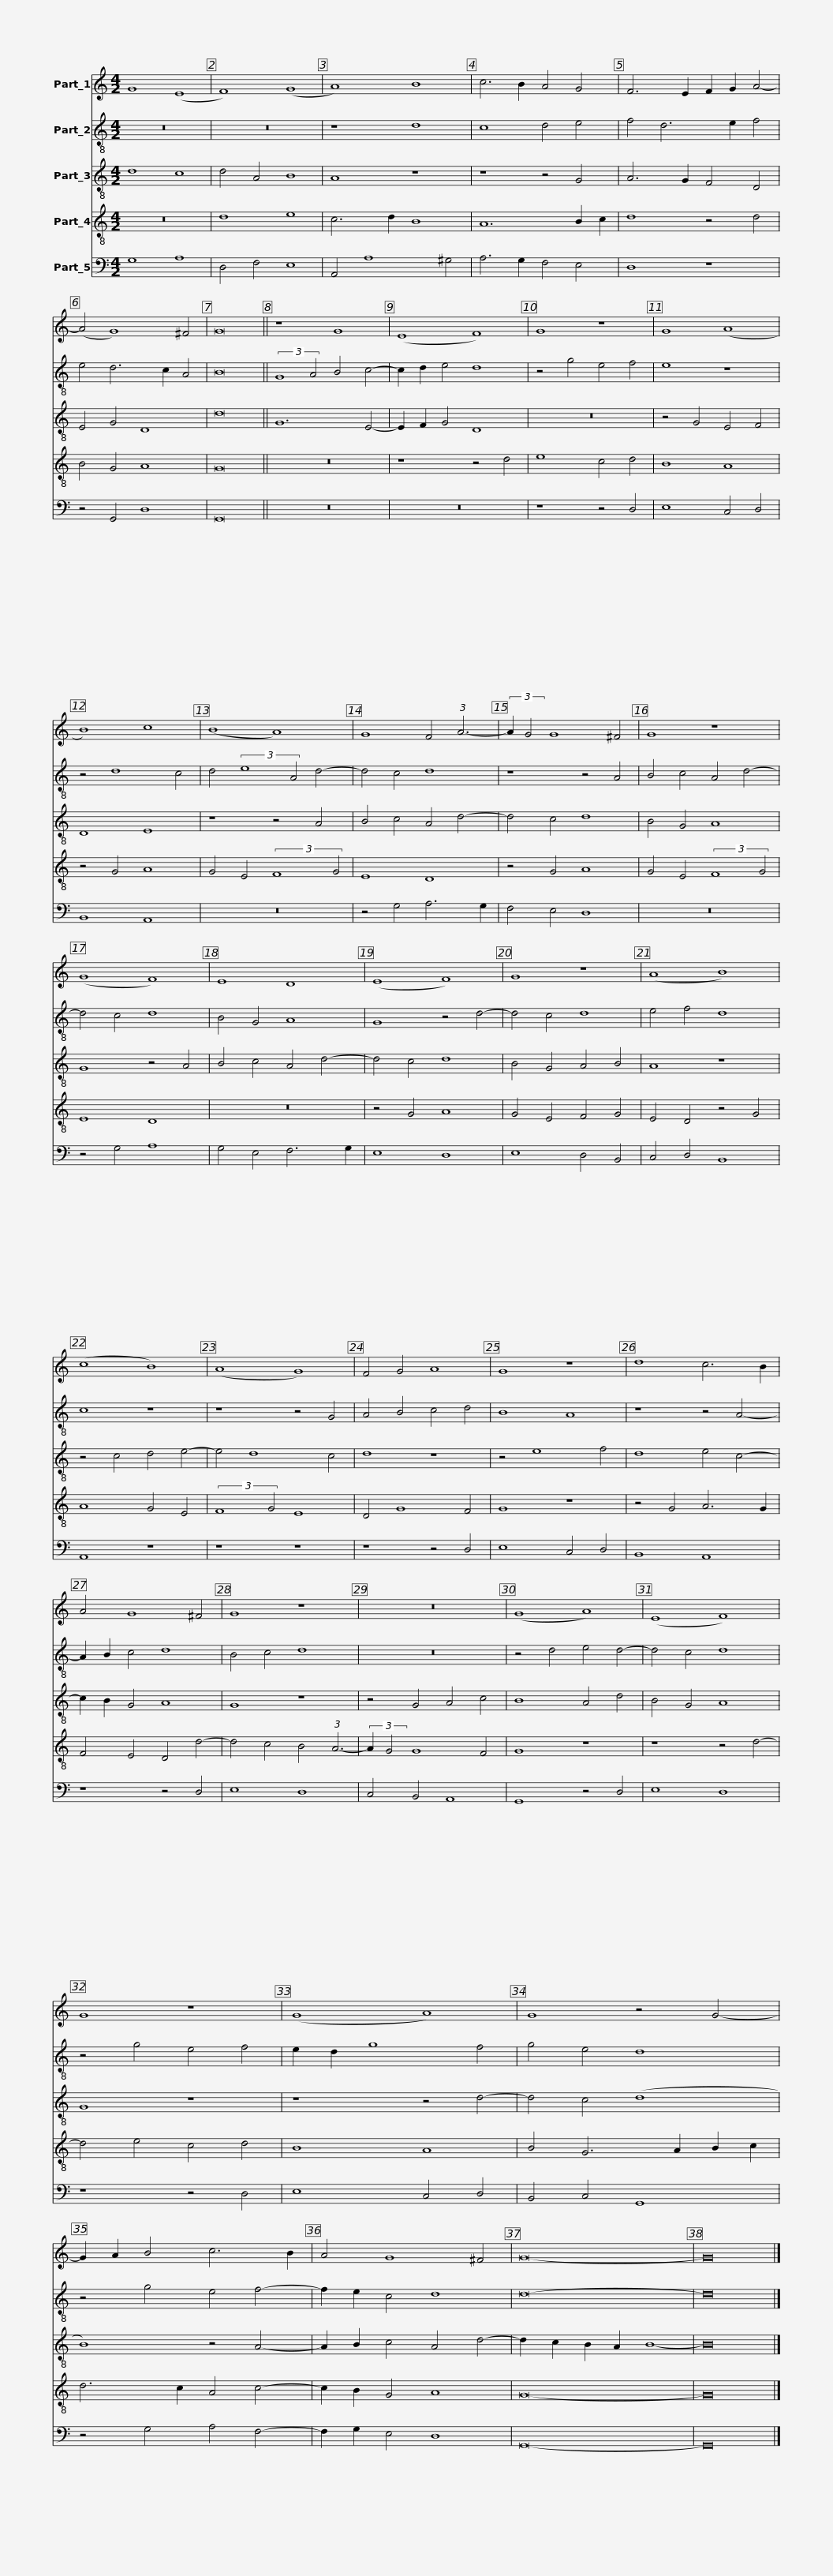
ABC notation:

X:1
%%score 1 2 3 4 5
L:1/8
M:4/2
I:linebreak $
K:C
V:1 treble
V:2 treble-8
V:3 treble-8
V:4 treble-8
V:5 bass
V:1
 G8 (E8 | F8) (G8 | A8) B8 | c6 B2 A4 G4 | F6 E2 F2 G2 A4- | %5
 (A4 G8) ^F4 | G16 ||$ z8 G8 | (E8 F8) | G8 z8 | %10
 G8 (A8 | B8) c8 | (B8 A8) | G8 F4 (3:2:1A6- |$ (3:2:2A2 G4 G8 ^F4 |$ %15
 G8 z8 | (G8 F8) | E8 D8 | (E8 F8) | G8 z8 | %20
 (A8 B8) | (c8 B8) |$ (A8 G8) |$ F4 G4 A8 | G8 z8 | %25
 d8 c6 B2 | A4 G8 ^F4 | G8 z8 | z16 | (G8 A8) |$ %30
 (E8 F8) | G8 z8 | (G8 A8) | G8 z4 G4- | G2 A2 B4 c6 B2 | %35
 A4 G8 ^F4 |$ G16- | G16 |] %38
V:2
 z16 | z16 | z8 d8 | c8 d4 e4 | f4 d6 e2 f4 | %5
 e4 d6 c2 A4 | B16 ||$ (3:2:2G8 A4 B4 c4- | c2 d2 e4 d8 | z4 g4 e4 f4 | %10
 e8 z8 | z4 d8 c4 | d4 (3:2:2e8 A4 d4- | d4 c4 d8 |$ z8 z4 A4 |$ %15
 B4 c4 A4 d4- | d4 c4 d8 | B4 G4 A8 | G8 z4 d4- | d4 c4 d8 | %20
 e4 f4 d8 | c8 z8 |$ z8 z4 G4 |$ A4 B4 c4 d4 | B8 A8 | %25
 z8 z4 A4- | A2 B2 c4 d8 | B4 c4 d8 | z16 | z4 d4 e4 d4- |$ %30
 d4 c4 d8 | z4 g4 e4 f4 | e2 d2 g8 f4 | g4 e4 d8 | z4 g4 e4 f4- | %35
 f2 e2 c4 d8 |$ d16- | d16 |] %38
V:3
 d8 c8 | d4 A4 B8 | A8 z8 | z8 z4 G4 | A6 G2 F4 D4 | %5
 E4 G4 D8 | d16 ||$ G12 E4- | E2 F2 G4 D8 | z16 | %10
 z4 G4 E4 F4 | D8 E8 | z8 z4 A4 | B4 c4 A4 d4- |$ d4 c4 d8 |$ %15
 B4 G4 A8 | G8 z4 A4 | B4 c4 A4 d4- | d4 c4 d8 | B4 G4 A4 B4 | %20
 A8 z8 | z4 c4 d4 e4- |$ e4 d8 c4 |$ d8 z8 | z4 e8 f4 | %25
 d8 e4 c4- | c2 B2 G4 A8 | G8 z8 | z4 G4 A4 c4 | B8 A4 d4 |$ %30
 B4 G4 A8 | G8 z8 | z8 z4 d4- | d4 c4 (d8 | B8) z4 A4- | %35
 A2 B2 c4 A4 d4- |$ d2 c2 B2 A2 B8- | B16 |] %38
V:4
 z16 | d8 e8 | c6 d2 B8 | A12 B2 c2 | d8 z4 d4 | %5
 B4 G4 A8 | G16 ||$ z16 | z8 z4 d4 | e8 c4 d4 | %10
 B8 A8 | z4 G4 A8 | G4 E4 (3:2:2F8 G4 | E8 D8 |$ z4 G4 A8 |$ %15
 G4 E4 (3:2:2F8 G4 | E8 D8 | z16 | z4 G4 A8 | G4 E4 F4 G4 | %20
 E4 D4 z4 G4 | A8 G4 E4 |$ (3:2:2F8 G4 E8 |$ D4 G8 F4 | G8 z8 | %25
 z4 G4 A6 G2 | F4 E4 D4 d4- | d4 c4 B4 (3:2:1A6- | (3:2:2A2 G4 G8 F4 | G8 z8 |$ %30
 z8 z4 d4- | d4 e4 c4 d4 | B8 A8 | B4 G6 A2 B2 c2 | d6 c2 A4 c4- | %35
 c2 B2 G4 A8 |$ G16- | G16 |] %38
V:5
 G,8 A,8 | D,4 F,4 E,8 | A,,4 A,8 ^G,4 | A,6 G,2 F,4 E,4 | D,8 z8 | %5
 z4 G,,4 D,8 | G,,16 ||$ z16 | z16 | z8 z4 D,4 | %10
 E,8 C,4 D,4 | B,,8 A,,8 | z16 | z4 G,4 A,6 G,2 |$ F,4 E,4 D,8 |$ %15
 z16 | z4 G,4 A,8 | G,4 E,4 F,6 G,2 | E,8 D,8 | E,8 D,4 B,,4 | %20
 C,4 D,4 B,,8 | A,,8 z8 |$ z8 z8 |$ z8 z4 D,4 | E,8 C,4 D,4 | %25
 B,,8 A,,8 | z8 z4 D,4 | E,8 D,8 | C,4 B,,4 A,,8 | G,,8 z4 D,4 |$ %30
 E,8 D,8 | z8 z4 D,4 | E,8 C,4 D,4 | B,,4 C,4 G,,8 | z4 G,4 A,4 F,4- | %35
 F,2 G,2 E,4 D,8 |$ G,,16- | G,,16 |] %38
